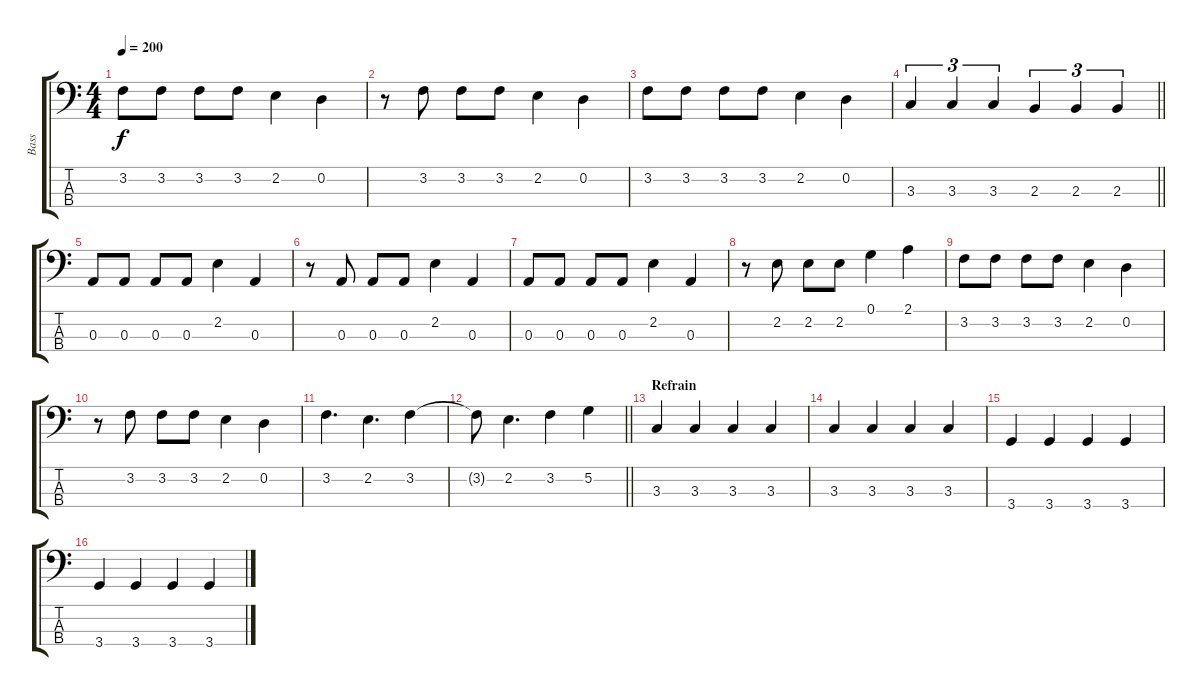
\track ("Bass" "Bass") {instrument slapbass1}
\staff {score tabs}
\tuning (G2 D2 A1 E1) {hide}
\ts (4 4)
\tempo 200
\clef f4
\ks c
3.2.8{dy f} 3.2.8 3.2.8 3.2.8 2.2.4 0.2.4 |
r.8 3.2.8 3.2.8 3.2.8 2.2.4 0.2.4 |
3.2.8 3.2.8 3.2.8 3.2.8 2.2.4 0.2.4 |
\barLineRight lightlight
3.3.4{tu (3 2)} 3.3.4{tu (3 2)} 3.3.4{tu (3 2)} 2.3.4{tu (3 2)} 2.3.4{tu (3 2)} 2.3.4{tu (3 2)} |
0.3.8 0.3.8 0.3.8 0.3.8 2.2.4 0.3.4 |
r.8 0.3.8 0.3.8 0.3.8 2.2.4 0.3.4 |
0.3.8 0.3.8 0.3.8 0.3.8 2.2.4 0.3.4 |
r.8 2.2.8 2.2.8 2.2.8 0.1.4 2.1.4 |
3.2.8 3.2.8 3.2.8 3.2.8 2.2.4 0.2.4 |
r.8 3.2.8 3.2.8 3.2.8 2.2.4 0.2.4 |
3.2.4{d} 2.2.4{d} 3.2.4 |
\barLineRight lightlight
3.2{t}.8 2.2.4{d} 3.2.4 5.2.4 |
\section ("" "Refrain")
3.3.4 3.3.4 3.3.4 3.3.4 |
3.3.4 3.3.4 3.3.4 3.3.4 |
3.4.4 3.4.4 3.4.4 3.4.4 |
3.4.4 3.4.4 3.4.4 3.4.4
